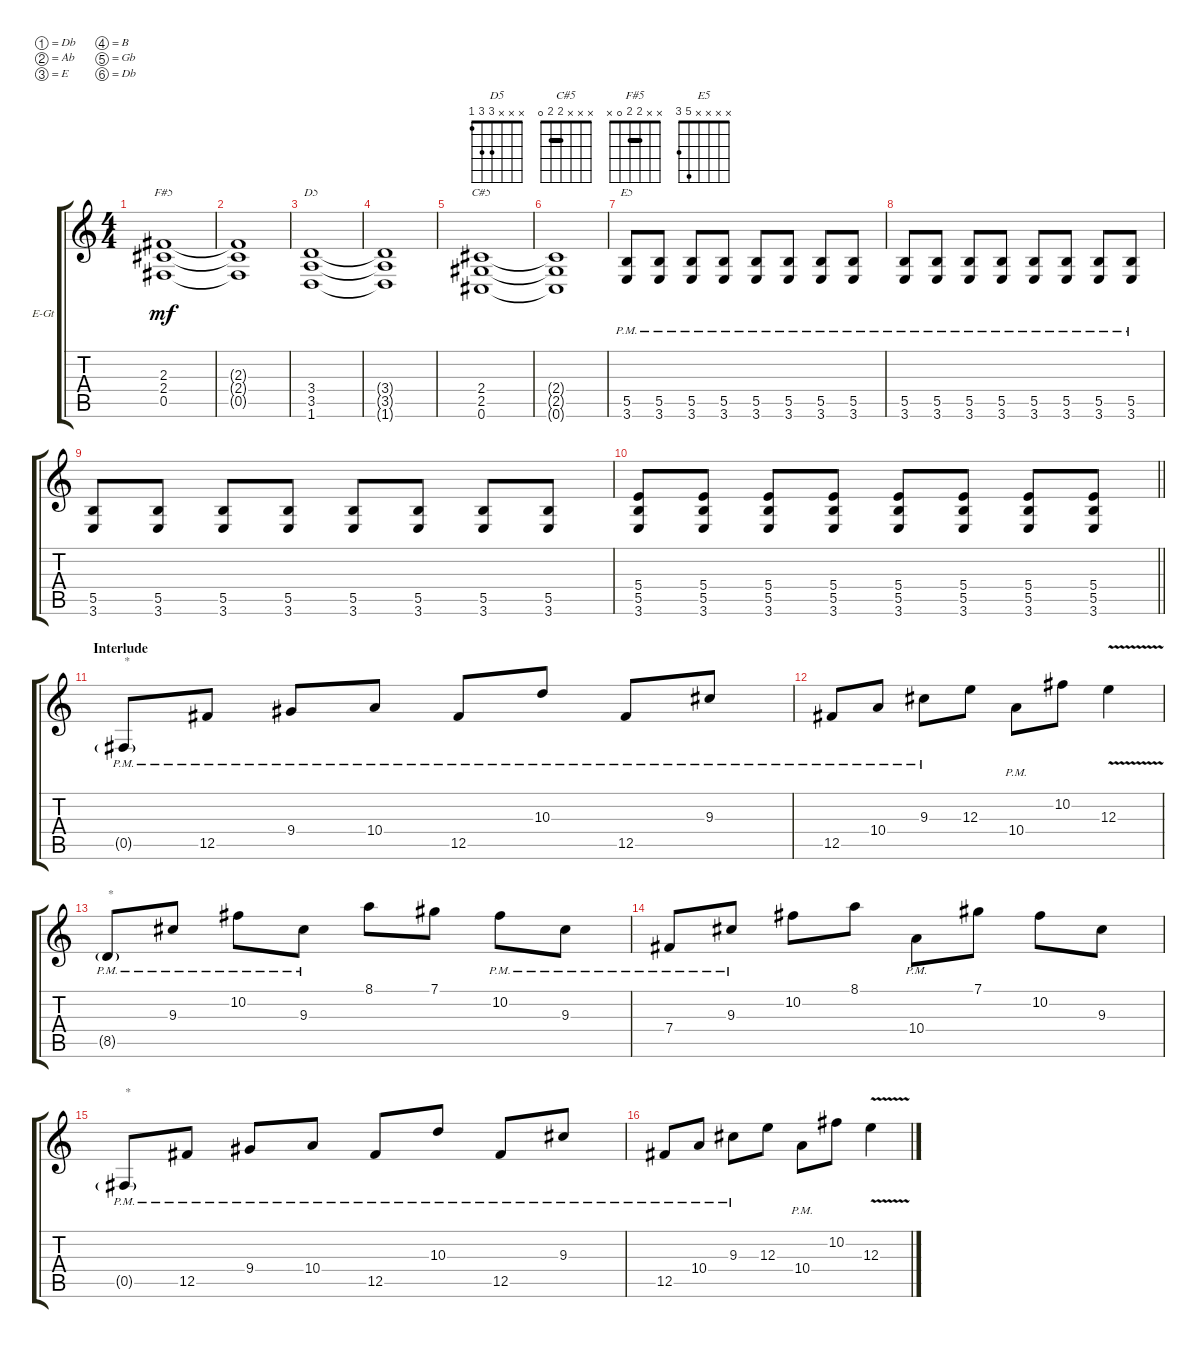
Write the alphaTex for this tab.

\bracketExtendMode groupsimilarinstruments
\firstSystemTrackNameOrientation horizontal
\otherSystemsTrackNameOrientation horizontal
\track ("Electric Guitar 1" "E-Gt") {instrument distortionguitar}
\staff {score tabs}
\tuning (Db4 Ab3 E3 B2 Gb2 Db2)
\chord ("D5" x x x 3 3 1)
\chord ("C#5" x x x 2 2 0) {barre 2}
\chord ("F#5" x x 2 2 0 x) {barre 2}
\chord ("E5" x x x x 5 3)
\ts (4 4)
\tempo (184 hide)
\clef g2
\ks c
(2.3 2.4 0.5).1{ch "F#5" dy mf} |
(2.3{t} 2.4{t} 0.5{t}).1 |
(3.4 3.5 1.6).1{ch "D5"} |
(3.4{t} 3.5{t} 1.6{t}).1 |
(2.4 2.5 0.6).1{ch "C#5"} |
(2.4{t} 2.5{t} 0.6{t}).1 |
(5.5{pm} 3.6{pm}).8{ch "E5"} (5.5{pm} 3.6{pm}).8 (5.5{pm} 3.6{pm}).8 (5.5{pm} 3.6{pm}).8 (5.5{pm} 3.6{pm}).8 (5.5{pm} 3.6{pm}).8 (5.5{pm} 3.6{pm}).8 (5.5{pm} 3.6{pm}).8 |
(5.5{pm} 3.6{pm}).8 (5.5{pm} 3.6{pm}).8 (5.5{pm} 3.6{pm}).8 (5.5{pm} 3.6{pm}).8 (5.5{pm} 3.6{pm}).8 (5.5{pm} 3.6{pm}).8 (5.5{pm} 3.6{pm}).8 (5.5{pm} 3.6{pm}).8 |
(5.5 3.6).8 (5.5 3.6).8 (5.5 3.6).8 (5.5 3.6).8 (5.5 3.6).8 (5.5 3.6).8 (5.5 3.6).8 (5.5 3.6).8 |
\tempo (184 "Driving Rock" 1 hide)
\barLineRight lightlight
(5.4 5.5 3.6).8 (5.4 5.5 3.6).8 (5.4 5.5 3.6).8 (5.4 5.5 3.6).8 (5.4 5.5 3.6).8 (5.4 5.5 3.6).8 (5.4 5.5 3.6).8 (5.4 5.5 3.6).8 |
\section ("" "Interlude")
\tempo (184 "Driving Rock" hide)
0.5{g pm}.8{txt "*"} 12.5{pm}.8 9.4{pm}.8 10.4{pm}.8 12.5{pm}.8 10.3{pm}.8 12.5{pm}.8 9.3{pm}.8 |
12.5{pm}.8 10.4{pm}.8 9.3{pm}.8 12.3.8 10.4{pm}.8 10.2.8 12.3{v}.4 |
8.5{g pm}.8{txt "*"} 9.3{pm}.8 10.2{pm}.8 9.3{pm}.8 8.1.8 7.1.8 10.2{pm}.8 9.3{pm}.8 |
7.4{pm}.8 9.3{pm}.8 10.2.8 8.1.8 10.4{pm}.8 7.1.8 10.2.8 9.3.8 |
0.5{g pm}.8{txt "*"} 12.5{pm}.8 9.4{pm}.8 10.4{pm}.8 12.5{pm}.8 10.3{pm}.8 12.5{pm}.8 9.3{pm}.8 |
12.5{pm}.8 10.4{pm}.8 9.3{pm}.8 12.3.8 10.4{pm}.8 10.2.8 12.3{v}.4
